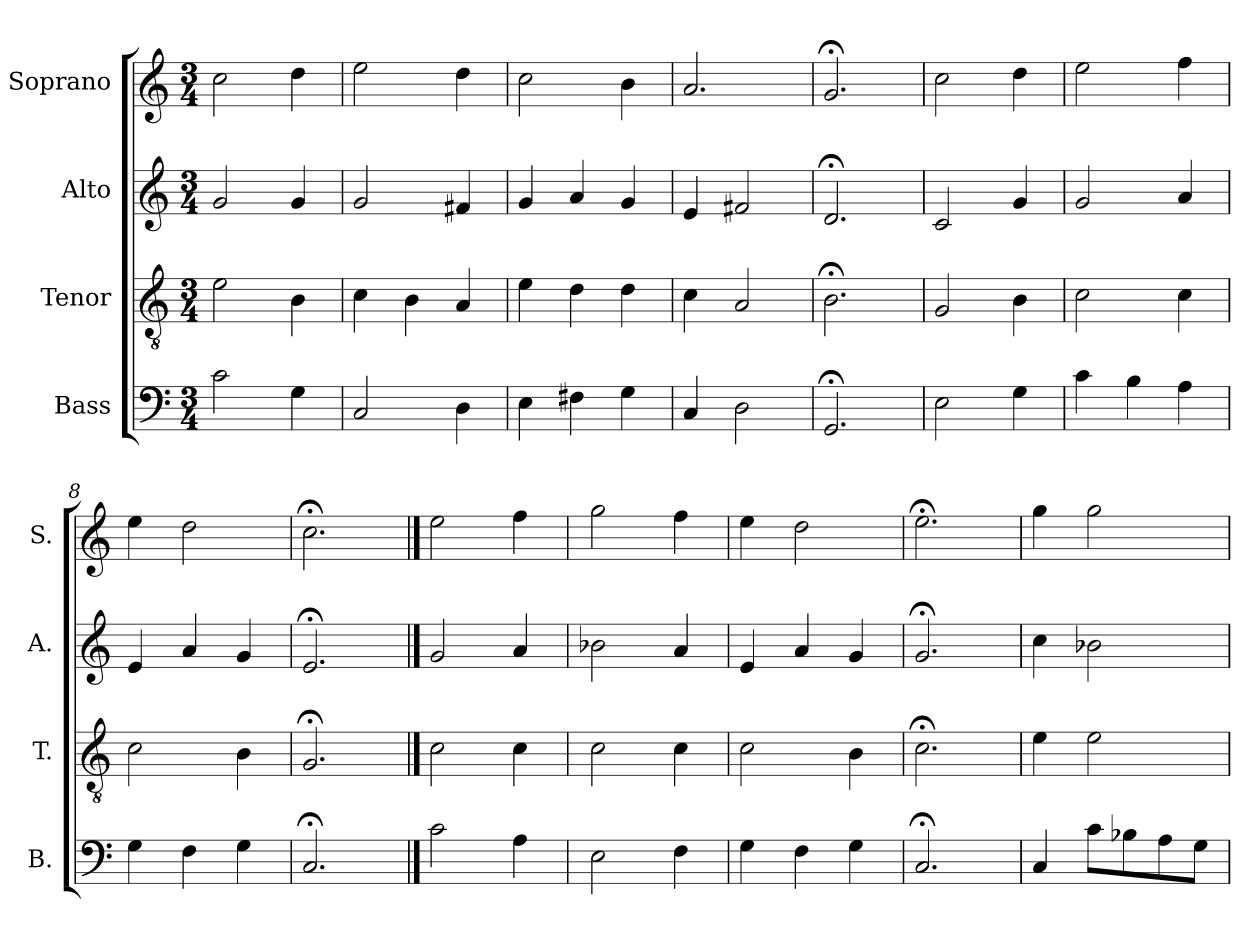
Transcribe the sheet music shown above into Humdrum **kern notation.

**kern	**kern	**kern	**kern
*part4	*part3	*part2	*part1
*staff4	*staff3	*staff2	*staff1
*I"Bass	*I"Tenor	*I"Alto	*I"Soprano
*I'B.	*I'T.	*I'A.	*I'S.
*clefF4	*clefGv2	*clefG2	*clefG2
*	*ITrd7c12	*	*
*k[]	*k[]	*k[]	*k[]
*C:	*C:	*C:	*C:
*M3/4	*M3/4	*M3/4	*M3/4
=1	=1	=1	=1
2c\	2E\	2g/	2cc\
4G\	4BB\	4g/	4dd\
=2	=2	=2	=2
2C/	4C\	2g/	2ee\
.	4BB\	.	.
4D\	4AA/	4f#X/	4dd\
=3	=3	=3	=3
4E\	4E\	4g/	2cc\
4F#X\	4D\	4a/	.
4G\	4D\	4g/	4b\
=4	=4	=4	=4
4C/	4C\	4e/	2.a/
2D\	2AA/	2f#X/	.
=5	=5	=5	=5
2.GG;</	2.BB;<\	2.d;</	2.g;</
=6	=6	=6	=6
2E\	2GG/	2c/	2cc\
4G\	4BB\	4g/	4dd\
=7	=7	=7	=7
4c\	2C\	2g/	2ee\
4B\	.	.	.
4A\	4C\	4a/	4ff\
!!LO:LB:g=z
=8	=8	=8	=8
4G\	2C\	4e/	4ee\
4F\	.	4a/	2dd\
4G\	4BB\	4g/	.
=9	=9	=9	=9
2.C;</	2.GG;</	2.e;</	2.cc;<\
==10	==10	==10	==10
2c\	2C\	2g/	2ee\
4A\	4C\	4a/	4ff\
=11	=11	=11	=11
2E\	2C\	2b-X\	2gg\
4F\	4C\	4a/	4ff\
=12	=12	=12	=12
4G\	2C\	4e/	4ee\
4F\	.	4a/	2dd\
4G\	4BB\	4g/	.
=13	=13	=13	=13
2.C;</	2.C;<\	2.g;</	2.ee;<\
=14	=14	=14	=14
4C/	4E\	4cc\	4gg\
8c\L	2E\	2b-X\	2gg\
8B-X\	.	.	.
8A\	.	.	.
8G\J	.	.	.
=	=	=	=
*-	*-	*-	*-
